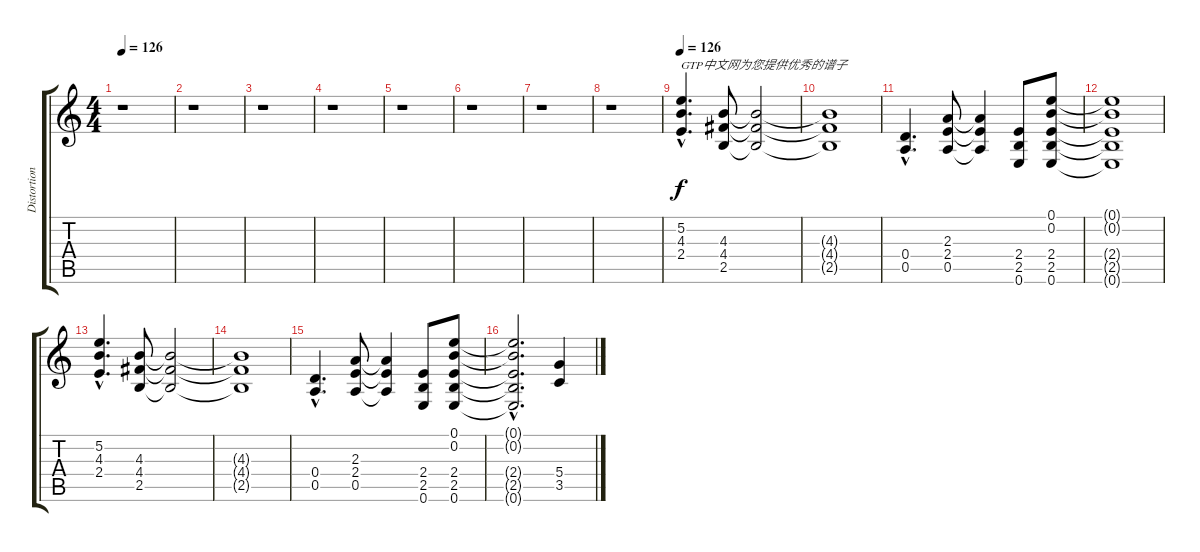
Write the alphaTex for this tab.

\track ("Distortion Guitar 3" "Distortion") {instrument distortionguitar}
\staff {score tabs}
\tuning (E4 B3 G3 D3 A2 E2) {hide}
\ts (4 4)
\tempo 126
\tempo 84
\tempo 126
\clef g2
\ks c
r.1{dy f instrument distortionguitar} |
r.1 |
r.1 |
r.1 |
r.1 |
r.1 |
r.1 |
r.1 |
\tempo 126
(5.2{hac} 4.3{hac} 2.4{hac}).4{d txt "GTP中文网为您提供优秀的谱子"} (4.3 4.4 2.5).8 (4.3{t} 4.4{t} 2.5{t}).2 |
(4.3{t} 4.4{t} 2.5{t}).1 |
(0.4{hac} 0.5{hac}).4{d} (2.3 2.4 0.5).8 (2.3{t} 2.4{t} 0.5{t}).4 (2.4 2.5 0.6).8 (0.1 0.2 2.4 2.5 0.6).8 |
(0.1{t} 0.2{t} 2.4{t} 2.5{t} 0.6{t}).1 |
(5.2{hac} 4.3{hac} 2.4{hac}).4{d} (4.3 4.4 2.5).8 (4.3{t} 4.4{t} 2.5{t}).2 |
(4.3{t} 4.4{t} 2.5{t}).1 |
(0.4{hac} 0.5{hac}).4{d} (2.3 2.4 0.5).8 (2.3{t} 2.4{t} 0.5{t}).4 (2.4 2.5 0.6).8 (0.1 0.2 2.4 2.5 0.6).8 |
(0.1{hac t} 0.2{hac t} 2.4{hac t} 2.5{hac t} 0.6{hac t}).2{d} (5.4 3.5).4
